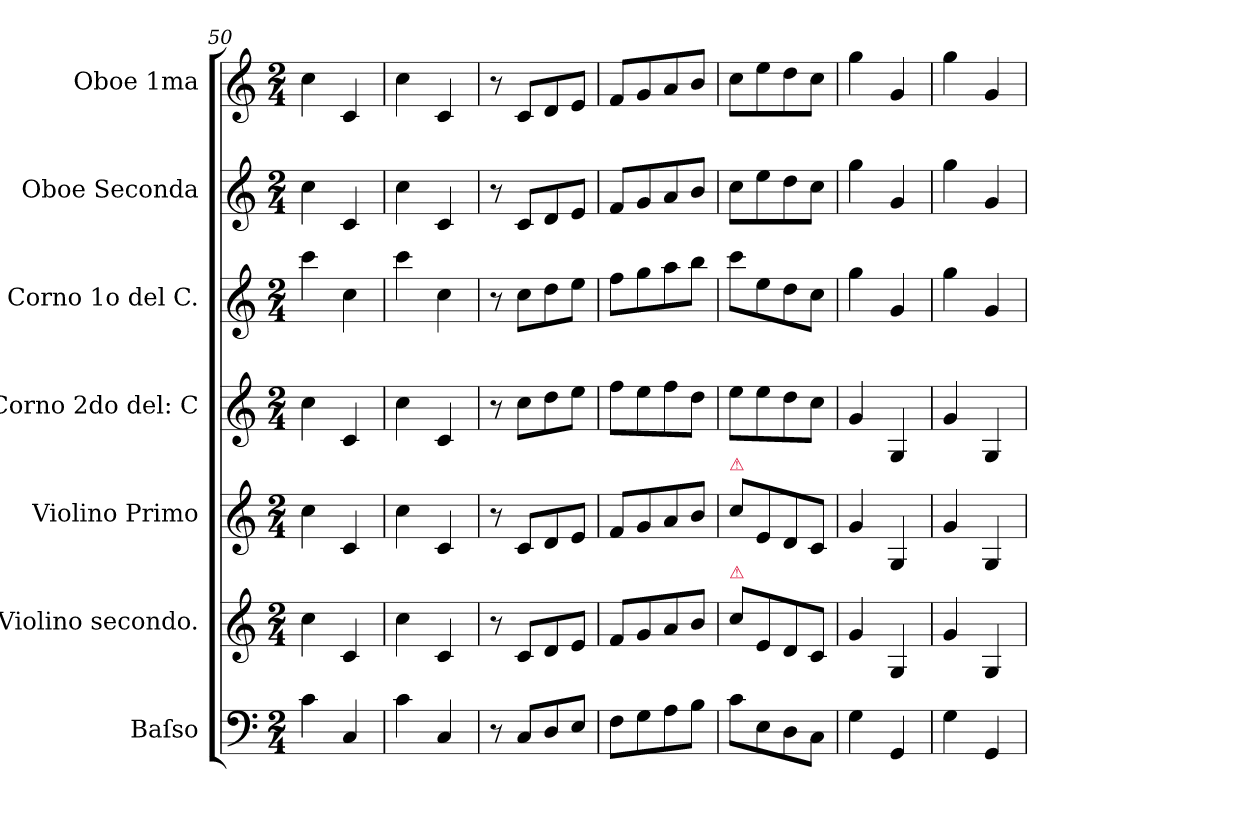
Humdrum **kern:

**kern	**kern	**kern	**kern	**kern	**kern	**kern
*part7	*part6	*part5	*part4	*part3	*part2	*part1
*staff7	*staff6	*staff5	*staff4	*staff3	*staff2	*staff1
*I"Baſso	*I"Violino secondo.	*I"Violino Primo	*I"Corno 2do del: C	*I"Corno 1o del C.	*I"Oboe Seconda	*I"Oboe 1ma
*I'B	*I'Vl 2	*I'Vl 1	*I'Cor 2	*I'Cor 1	*I'Ob 2	*I'Ob 1
*clefF4	*clefG2	*clefG2	*clefG2	*clefG2	*clefG2	*clefG2
*k[]	*k[]	*k[]	*k[]	*k[]	*k[]	*k[]
*M2/4	*M2/4	*M2/4	*M2/4	*M2/4	*M2/4	*M2/4
=50	=50	=50	=50	=50	=50	=50
4c\	4cc\	4cc\	4cc\	4ccc\	4cc\	4cc\
4C/	4c/	4c/	4c/	4cc\	4c/	4c/
=51	=51	=51	=51	=51	=51	=51
4c\	4cc\	4cc\	4cc\	4ccc\	4cc\	4cc\
4C/	4c/	4c/	4c/	4cc\	4c/	4c/
=52	=52	=52	=52	=52	=52	=52
8r	8r	8r	8r	8r	8r	8r
8C/L	8c/L	8c/L	8cc\L	8cc\L	8c/L	8c/L
8D/	8d/	8d/	8dd\	8dd\	8d/	8d/
8E/J	8e/J	8e/J	8ee\J	8ee\J	8e/J	8e/J
=53	=53	=53	=53	=53	=53	=53
8F\L	8f/L	8f/L	8ff\L	8ff\L	8f/L	8f/L
8G\	8g/	8g/	8ee\	8gg\	8g/	8g/
8A\	8a/	8a/	8ff\	8aa\	8a/	8a/
8B\J	8b/J	8b/J	8dd\J	8bb\J	8b/J	8b/J
=54	=54	=54	=54	=54	=54	=54
!	!	!LO:TX:a:color=crimson:t=⚠	!	!	!	!
!	!LO:TX:a:color=crimson:t=⚠	!	!	!	!	!
8c\L	8cc\L	8cc\L	8ee\L	8ccc\L	8cc\L	8cc\L
8E\	8e/	8e/	8ee\	8ee\	8ee\	8ee\
8D\	8d/	8d/	8dd\	8dd\	8dd\	8dd\
8C\J	8c/J	8c/J	8cc\J	8cc\J	8cc\J	8cc\J
=55	=55	=55	=55	=55	=55	=55
4G\	4g/	4g/	4g/	4gg\	4gg\	4gg\
4GG/	4G/	4G/	4G/	4g/	4g/	4g/
=56	=56	=56	=56	=56	=56	=56
4G\	4g/	4g/	4g/	4gg\	4gg\	4gg\
4GG/	4G/	4G/	4G/	4g/	4g/	4g/
=	=	=	=	=	=	=
*-	*-	*-	*-	*-	*-	*-
